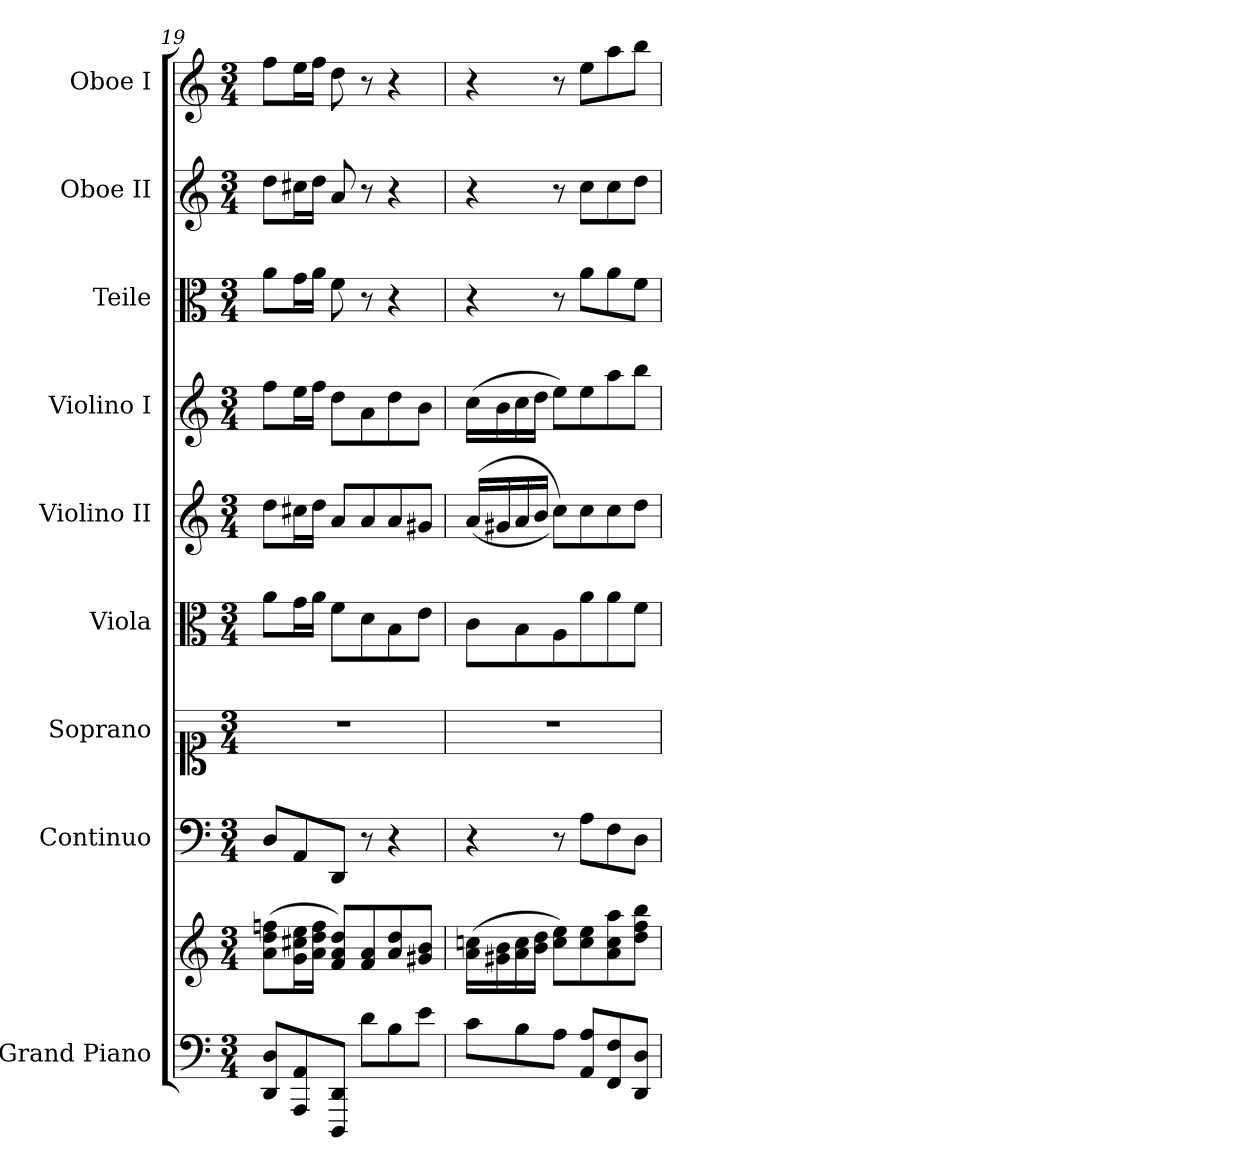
**kern	**kern	**kern	**kern	**kern	**kern	**kern	**kern	**kern	**kern
*part9	*part9	*part8	*part7	*part6	*part5	*part4	*part3	*part2	*part1
*staff10	*staff9	*staff8	*staff7	*staff6	*staff5	*staff4	*staff3	*staff2	*staff1
*I"Grand Piano	*	*I"Continuo	*I"Soprano	*I"Viola	*I"Violino II	*I"Violino I	*I"Teile	*I"Oboe II	*I"Oboe I
*I'Pno	*	*	*	*	*	*	*	*I'Ob	*I'Ob
!!LO:PB:g=z
*clefF4	*clefG2	*clefF4	*clefC1	*clefC3	*clefG2	*clefG2	*clefC3	*clefG2	*clefG2
*k[]	*k[]	*k[]	*k[]	*k[]	*k[]	*k[]	*k[]	*k[]	*k[]
*M3/4	*M3/4	*M3/4	*M3/4	*M3/4	*M3/4	*M3/4	*M3/4	*M3/4	*M3/4
=19	=19	=19	=19	=19	=19	=19	=19	=19	=19
8DD/ 8D/L	(8a\ 8dd\ 8ffn\L	8D/L	2.r	8a\L	8dd\L	8ff\L	8a\L	8dd\L	8ff\L
8AAA/ 8AA/	16g\ 16cc#X\ 16ee\L	8AA/	.	16g\L	16cc#X\L	16ee\L	16g\L	16cc#X\L	16ee\L
.	16a\ 16dd\ 16ff\JJ	.	.	16a\JJ	16dd\JJ	16ff\JJ	16a\JJ	16dd\JJ	16ff\JJ
8DDD/ 8DD/J	8f/ 8a/ 8dd/L)	8DD/J	.	8f\L	8a/L	8dd\L	8f\	8a/	8dd\
8d\L	8f/ 8a/	8r	.	8d\	8a/	8a\	8r	8r	8r
8B\	8a/ 8dd/	4r	.	8B\	8a/	8dd\	4r	4r	4r
8e\J	8g#X/ 8b/J	.	.	8e\J	8g#X/J	8b\J	.	.	.
=20	=20	=20	=20	=20	=20	=20	=20	=20	=20
8c\L	(>16a\ 16ccn\LL	4r	2.r	8c\L	(<(<16a/LL	(>16cc\LL	4r	4r	4r
.	16g#X\ 16b\	.	.	.	16g#X/	16b\	.	.	.
8B\	16a\ 16cc\	.	.	8B\	16a/	16cc\	.	.	.
.	16b\ 16dd\JJ	.	.	.	16b/JJ	16dd\JJ	.	.	.
8A\J	8cc\ 8ee\L)	8r	.	8A\	8cc\L))	8ee\L)	8r	8r	8r
8AA/ 8A/L	8cc\ 8ee\	8A\L	.	8a\	8cc\	8ee\	8a\L	8cc\L	8ee\L
8FF/ 8F/	8a\ 8cc\ 8aa\	8F\	.	8a\	8cc\	8aa\	8a\	8cc\	8aa\
8DD/ 8D/J	8dd\ 8ff\ 8bb\J	8D\J	.	8f\J	8dd\J	8bb\J	8f\J	8dd\J	8bb\J
=	=	=	=	=	=	=	=	=	=
*-	*-	*-	*-	*-	*-	*-	*-	*-	*-
